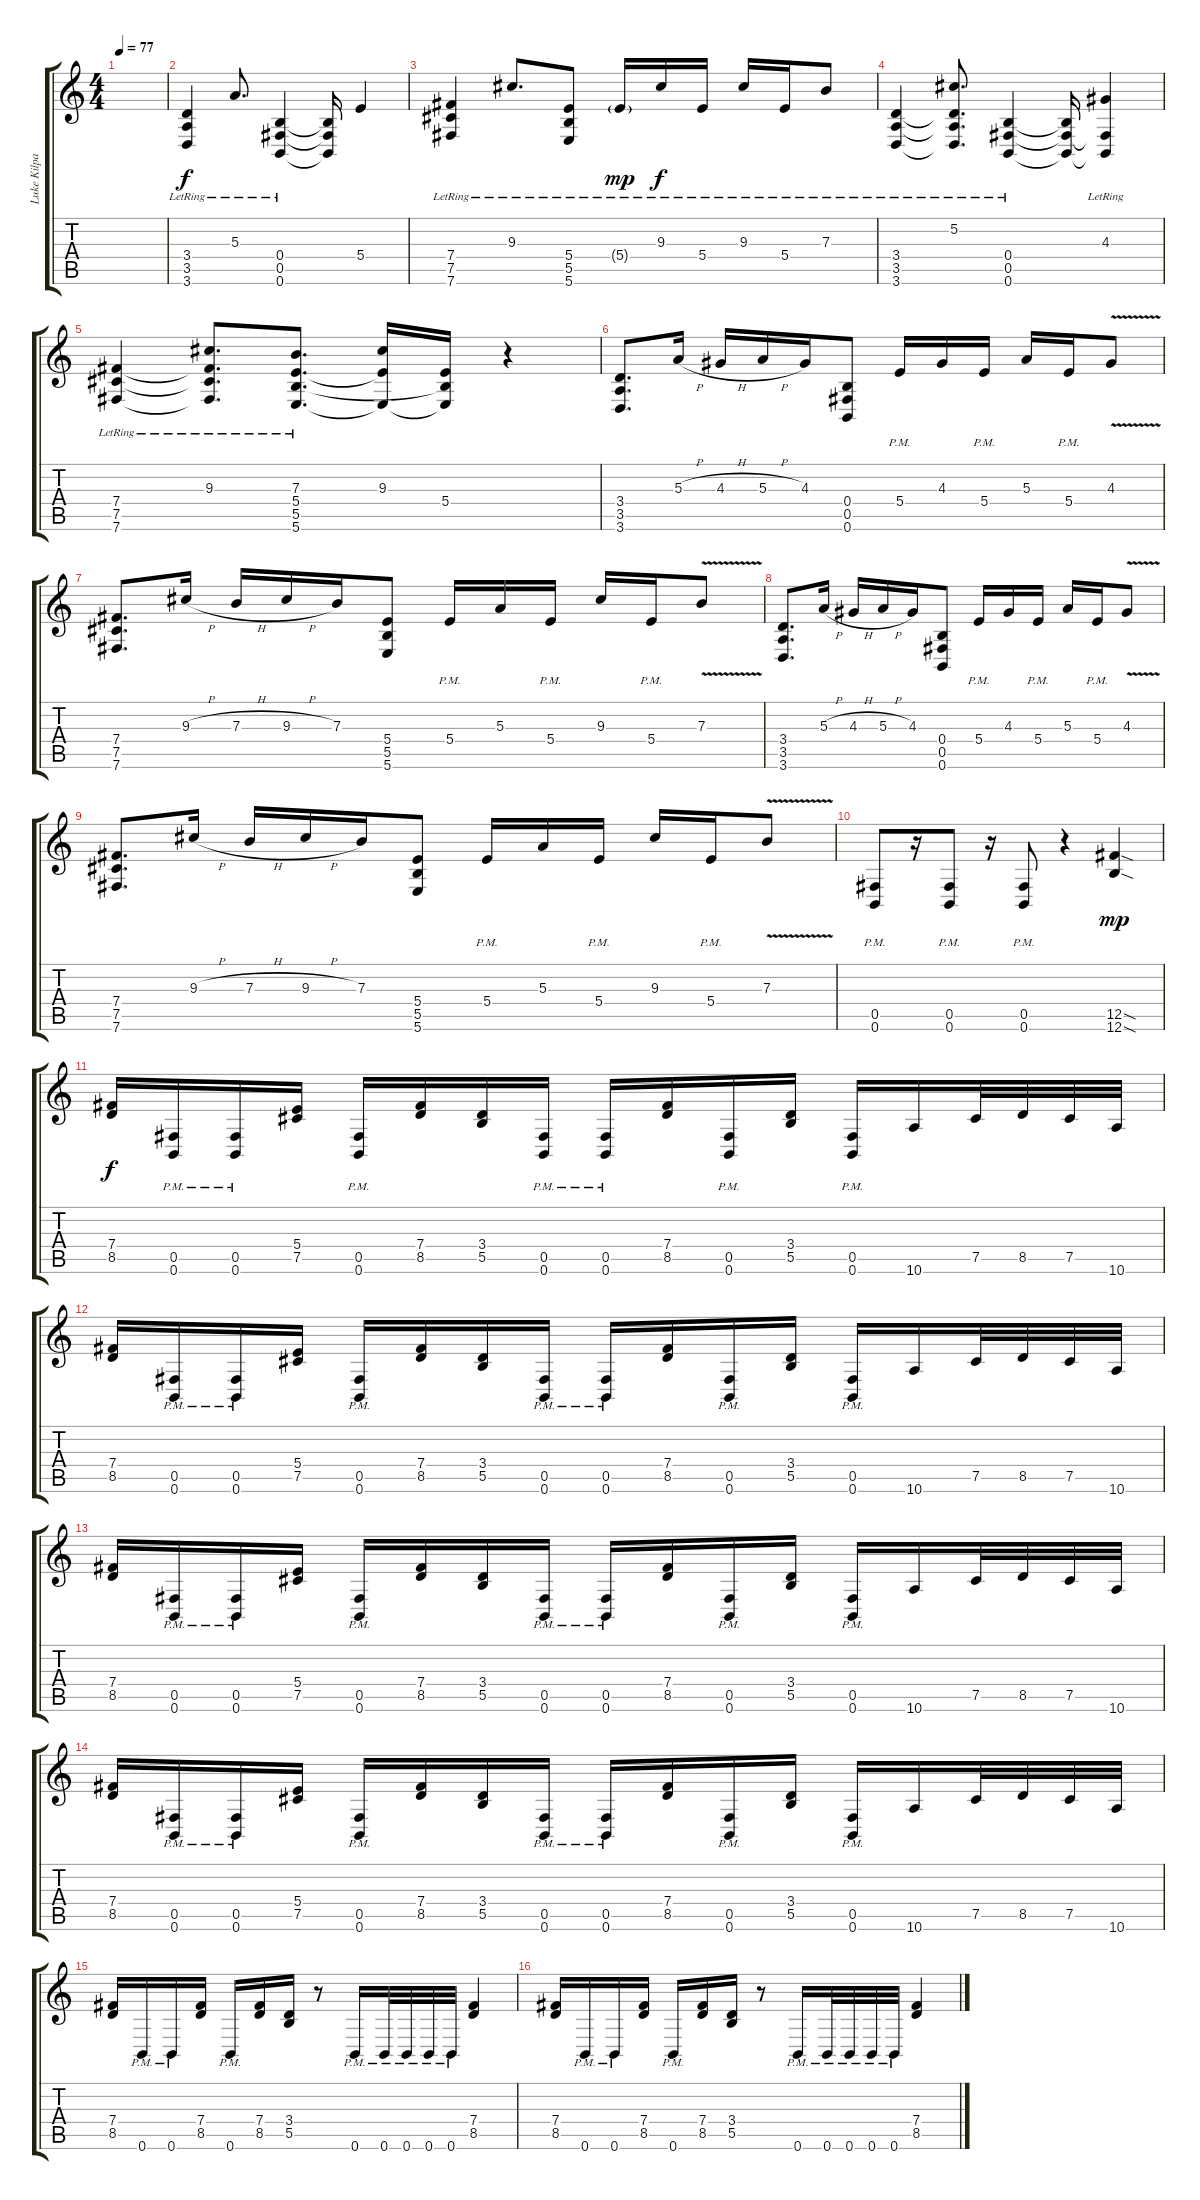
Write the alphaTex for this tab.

\track ("Luke Kilpatrick" "Luke Kilpa") {instrument distortionguitar}
\staff {score tabs}
\tuning (Db4 Ab3 E3 B2 Gb2 B1) {hide}
\ts (4 4)
\tempo 77
\clef g2
\ks c
|
(3.4{lr} 3.5{lr} 3.6{lr}).4{instrument electricguitarclean} 5.3{lr}.8{d} (0.4{lr} 0.5{lr} 0.6{lr}).4 (0.4{t} 0.5{t} 0.6{t}).16 5.4.4 |
(7.4{lr} 7.5{lr} 7.6{lr}).4 9.3{lr}.8{d} (5.4{lr} 5.5{lr} 5.6{lr}).8 5.4{g lr}.16{dy mp} 9.3{lr}.16{dy f} 5.4{lr}.16 9.3{lr}.16 5.4{lr}.16 7.3{lr}.8 |
(3.4{lr} 3.5{lr} 3.6{lr}).4 (5.2{lr} 3.4{t} 3.5{t} 3.6{t}).8{d} (0.4{lr} 0.5{lr} 0.6{lr}).4 (0.4{t} 0.5{t} 0.6{t}).16 (4.3{lr} 0.5{t} 0.6{t}).4 |
(7.4{lr} 7.5{lr} 7.6{lr}).4 (9.3{lr} 7.4{t} 7.5{t} 7.6{t}).8{d} (7.3{lr} 5.4{lr} 5.5{lr} 5.6{lr}).8{d} (9.3 5.4{t} 5.6{t}).16 (5.4 5.5{t} 5.6{t}).16 r.4{instrument distortionguitar} |
(3.4 3.5 3.6).8{d} 5.3{h}.16 4.3{h}.16 5.3{h}.16 4.3.16 (0.4 0.5 0.6).8 5.4{pm}.16 4.3.16 5.4{pm}.16 5.3.16 5.4{pm}.16 4.3{v}.8 |
(7.4 7.5 7.6).8{d} 9.3{h}.16 7.3{h}.16 9.3{h}.16 7.3.16 (5.4 5.5 5.6).8 5.4{pm}.16 5.3.16 5.4{pm}.16 9.3.16 5.4{pm}.16 7.3{v}.8 |
(3.4 3.5 3.6).8{d} 5.3{h}.16 4.3{h}.16 5.3{h}.16 4.3.16 (0.4 0.5 0.6).8 5.4{pm}.16 4.3.16 5.4{pm}.16 5.3.16 5.4{pm}.16 4.3{v}.8 |
(7.4 7.5 7.6).8{d} 9.3{h}.16 7.3{h}.16 9.3{h}.16 7.3.16 (5.4 5.5 5.6).8 5.4{pm}.16 5.3.16 5.4{pm}.16 9.3.16 5.4{pm}.16 7.3{v}.8 |
(0.5{pm} 0.6{pm}).8 r.16 (0.5{pm} 0.6{pm}).8 r.16 (0.5{pm} 0.6{pm}).8 r.4 (12.5{sod} 12.6{sod}).4{dy mp} |
(7.4 8.5).16{dy f} (0.5{pm} 0.6{pm}).16 (0.5 0.6{pm}).16 (5.4 7.5).16 (0.5{pm} 0.6{pm}).16 (7.4 8.5).16 (3.4 5.5).16 (0.5{pm} 0.6{pm}).16 (0.5{pm} 0.6{pm}).16 (7.4 8.5).16 (0.5{pm} 0.6{pm}).16 (3.4 5.5).16 (0.5{pm} 0.6{pm}).16 10.6.16 7.5.32 8.5.32 7.5.32 10.6.32 |
(7.4 8.5).16 (0.5{pm} 0.6{pm}).16 (0.5 0.6{pm}).16 (5.4 7.5).16 (0.5{pm} 0.6{pm}).16 (7.4 8.5).16 (3.4 5.5).16 (0.5{pm} 0.6{pm}).16 (0.5{pm} 0.6{pm}).16 (7.4 8.5).16 (0.5{pm} 0.6{pm}).16 (3.4 5.5).16 (0.5{pm} 0.6{pm}).16 10.6.16 7.5.32 8.5.32 7.5.32 10.6.32 |
(7.4 8.5).16 (0.5{pm} 0.6{pm}).16 (0.5 0.6{pm}).16 (5.4 7.5).16 (0.5{pm} 0.6{pm}).16 (7.4 8.5).16 (3.4 5.5).16 (0.5{pm} 0.6{pm}).16 (0.5{pm} 0.6{pm}).16 (7.4 8.5).16 (0.5{pm} 0.6{pm}).16 (3.4 5.5).16 (0.5{pm} 0.6{pm}).16 10.6.16 7.5.32 8.5.32 7.5.32 10.6.32 |
(7.4 8.5).16 (0.5{pm} 0.6{pm}).16 (0.5 0.6{pm}).16 (5.4 7.5).16 (0.5{pm} 0.6{pm}).16 (7.4 8.5).16 (3.4 5.5).16 (0.5{pm} 0.6{pm}).16 (0.5{pm} 0.6{pm}).16 (7.4 8.5).16 (0.5{pm} 0.6{pm}).16 (3.4 5.5).16 (0.5{pm} 0.6{pm}).16 10.6.16 7.5.32 8.5.32 7.5.32 10.6.32 |
(7.4 8.5).16 0.6{pm}.16 0.6{pm}.16 (7.4 8.5).16 0.6{pm}.16 (7.4 8.5).16 (3.4 5.5).16 r.8 0.6{pm}.16 0.6{pm}.32 0.6{pm}.32 0.6{pm}.32 0.6{pm}.32 (7.4 8.5).4 |
(7.4 8.5).16 0.6{pm}.16 0.6{pm}.16 (7.4 8.5).16 0.6{pm}.16 (7.4 8.5).16 (3.4 5.5).16 r.8 0.6{pm}.16 0.6{pm}.32 0.6{pm}.32 0.6{pm}.32 0.6{pm}.32 (7.4 8.5).4
